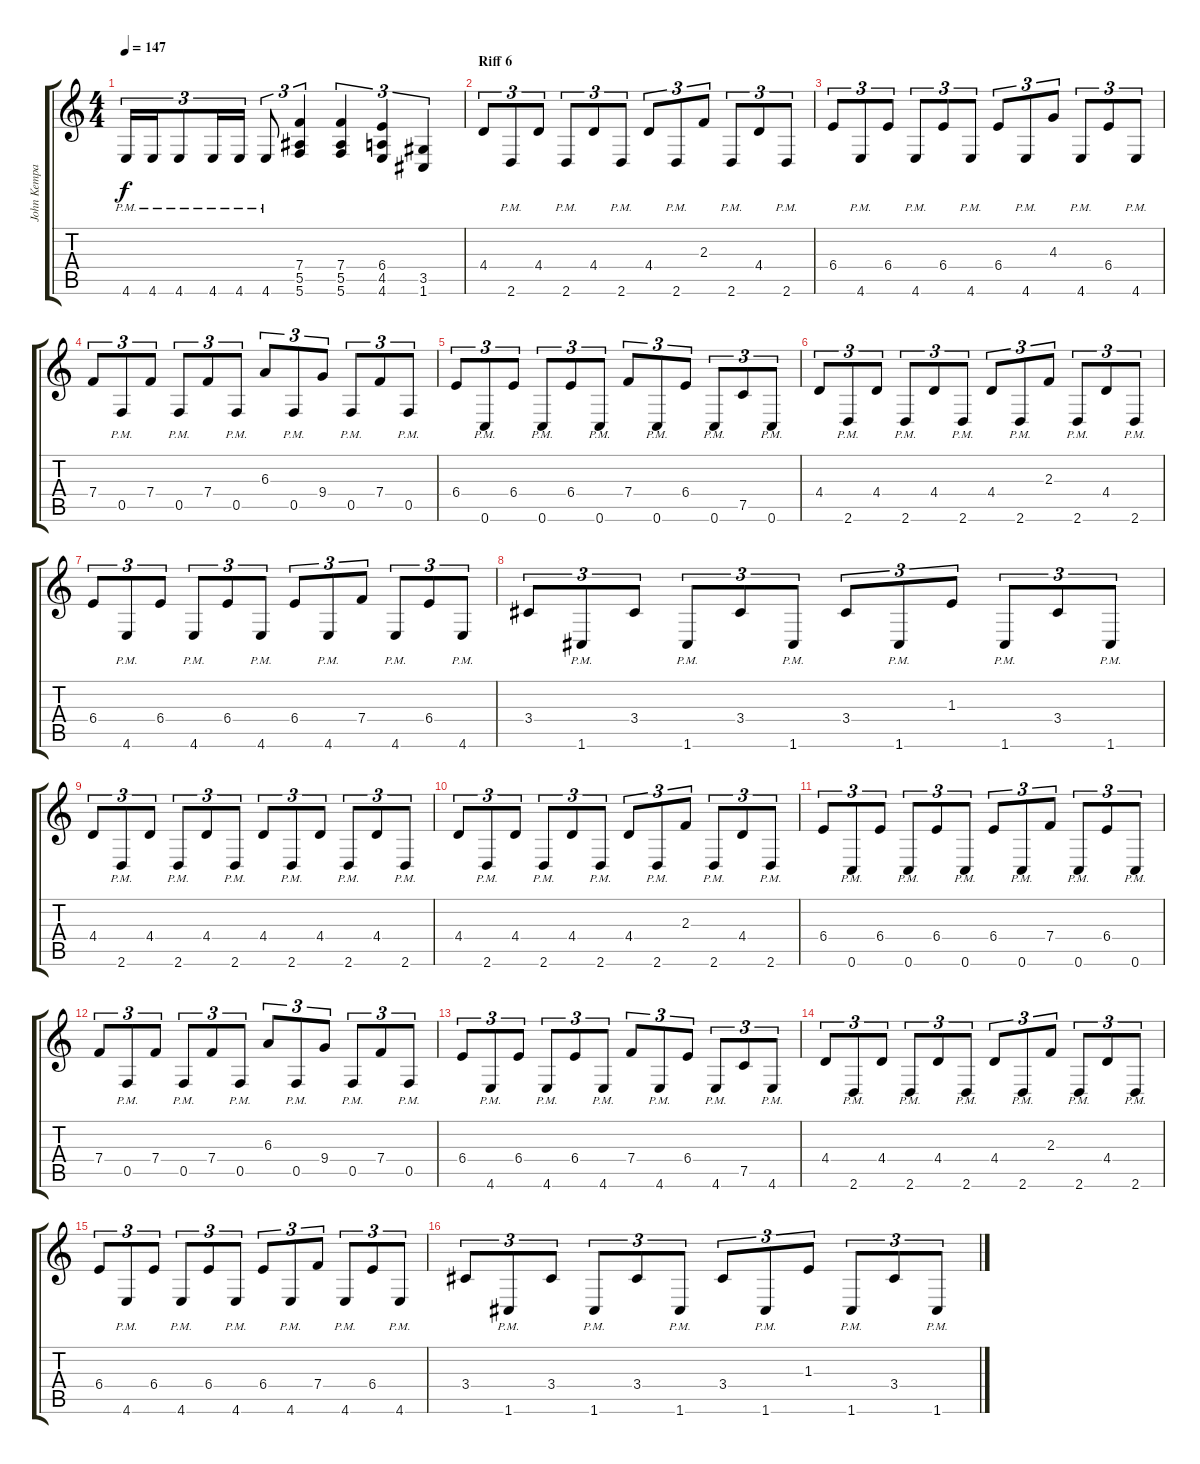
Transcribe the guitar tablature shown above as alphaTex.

\track ("John Kempainen (Rhythm Guitar)" "John Kempa") {instrument distortionguitar}
\staff {score tabs}
\tuning (C4 G3 Eb3 Bb2 F2 C2) {hide}
\ts (4 4)
\tempo 147
\clef g2
\ks c
4.6{pm}.16{tu (3 2) dy f} 4.6{pm}.16{tu (3 2)} 4.6{pm}.8{tu (3 2)} 4.6{pm}.16{tu (3 2)} 4.6{pm}.16{tu (3 2)} 4.6{pm}.8{tu (3 2)} (7.4 5.5 5.6).4{tu (3 2)} (7.4 5.5 5.6).4{tu (3 2)} (6.4 4.5 4.6).4{tu (3 2)} (3.5 1.6).4{tu (3 2)} |
\section ("" "Riff 6")
4.4.8{tu (3 2)} 2.6{pm}.8{tu (3 2)} 4.4.8{tu (3 2)} 2.6{pm}.8{tu (3 2)} 4.4.8{tu (3 2)} 2.6{pm}.8{tu (3 2)} 4.4.8{tu (3 2)} 2.6{pm}.8{tu (3 2)} 2.3.8{tu (3 2)} 2.6{pm}.8{tu (3 2)} 4.4.8{tu (3 2)} 2.6{pm}.8{tu (3 2)} |
6.4.8{tu (3 2)} 4.6{pm}.8{tu (3 2)} 6.4.8{tu (3 2)} 4.6{pm}.8{tu (3 2)} 6.4.8{tu (3 2)} 4.6{pm}.8{tu (3 2)} 6.4.8{tu (3 2)} 4.6{pm}.8{tu (3 2)} 4.3.8{tu (3 2)} 4.6{pm}.8{tu (3 2)} 6.4.8{tu (3 2)} 4.6{pm}.8{tu (3 2)} |
7.4.8{tu (3 2)} 0.5{pm}.8{tu (3 2)} 7.4.8{tu (3 2)} 0.5{pm}.8{tu (3 2)} 7.4.8{tu (3 2)} 0.5{pm}.8{tu (3 2)} 6.3.8{tu (3 2)} 0.5{pm}.8{tu (3 2)} 9.4.8{tu (3 2)} 0.5{pm}.8{tu (3 2)} 7.4.8{tu (3 2)} 0.5{pm}.8{tu (3 2)} |
6.4.8{tu (3 2)} 0.6{pm}.8{tu (3 2)} 6.4.8{tu (3 2)} 0.6{pm}.8{tu (3 2)} 6.4.8{tu (3 2)} 0.6{pm}.8{tu (3 2)} 7.4.8{tu (3 2)} 0.6{pm}.8{tu (3 2)} 6.4.8{tu (3 2)} 0.6{pm}.8{tu (3 2)} 7.5.8{tu (3 2)} 0.6{pm}.8{tu (3 2)} |
4.4.8{tu (3 2)} 2.6{pm}.8{tu (3 2)} 4.4.8{tu (3 2)} 2.6{pm}.8{tu (3 2)} 4.4.8{tu (3 2)} 2.6{pm}.8{tu (3 2)} 4.4.8{tu (3 2)} 2.6{pm}.8{tu (3 2)} 2.3.8{tu (3 2)} 2.6{pm}.8{tu (3 2)} 4.4.8{tu (3 2)} 2.6{pm}.8{tu (3 2)} |
6.4.8{tu (3 2)} 4.6{pm}.8{tu (3 2)} 6.4.8{tu (3 2)} 4.6{pm}.8{tu (3 2)} 6.4.8{tu (3 2)} 4.6{pm}.8{tu (3 2)} 6.4.8{tu (3 2)} 4.6{pm}.8{tu (3 2)} 7.4.8{tu (3 2)} 4.6{pm}.8{tu (3 2)} 6.4.8{tu (3 2)} 4.6{pm}.8{tu (3 2)} |
3.4.8{tu (3 2)} 1.6{pm}.8{tu (3 2)} 3.4.8{tu (3 2)} 1.6{pm}.8{tu (3 2)} 3.4.8{tu (3 2)} 1.6{pm}.8{tu (3 2)} 3.4.8{tu (3 2)} 1.6{pm}.8{tu (3 2)} 1.3.8{tu (3 2)} 1.6{pm}.8{tu (3 2)} 3.4.8{tu (3 2)} 1.6{pm}.8{tu (3 2)} |
4.4.8{tu (3 2)} 2.6{pm}.8{tu (3 2)} 4.4.8{tu (3 2)} 2.6{pm}.8{tu (3 2)} 4.4.8{tu (3 2)} 2.6{pm}.8{tu (3 2)} 4.4.8{tu (3 2)} 2.6{pm}.8{tu (3 2)} 4.4.8{tu (3 2)} 2.6{pm}.8{tu (3 2)} 4.4.8{tu (3 2)} 2.6{pm}.8{tu (3 2)} |
4.4.8{tu (3 2)} 2.6{pm}.8{tu (3 2)} 4.4.8{tu (3 2)} 2.6{pm}.8{tu (3 2)} 4.4.8{tu (3 2)} 2.6{pm}.8{tu (3 2)} 4.4.8{tu (3 2)} 2.6{pm}.8{tu (3 2)} 2.3.8{tu (3 2)} 2.6{pm}.8{tu (3 2)} 4.4.8{tu (3 2)} 2.6{pm}.8{tu (3 2)} |
6.4.8{tu (3 2)} 0.6{pm}.8{tu (3 2)} 6.4.8{tu (3 2)} 0.6{pm}.8{tu (3 2)} 6.4.8{tu (3 2)} 0.6{pm}.8{tu (3 2)} 6.4.8{tu (3 2)} 0.6{pm}.8{tu (3 2)} 7.4.8{tu (3 2)} 0.6{pm}.8{tu (3 2)} 6.4.8{tu (3 2)} 0.6{pm}.8{tu (3 2)} |
7.4.8{tu (3 2)} 0.5{pm}.8{tu (3 2)} 7.4.8{tu (3 2)} 0.5{pm}.8{tu (3 2)} 7.4.8{tu (3 2)} 0.5{pm}.8{tu (3 2)} 6.3.8{tu (3 2)} 0.5{pm}.8{tu (3 2)} 9.4.8{tu (3 2)} 0.5{pm}.8{tu (3 2)} 7.4.8{tu (3 2)} 0.5{pm}.8{tu (3 2)} |
6.4.8{tu (3 2)} 4.6{pm}.8{tu (3 2)} 6.4.8{tu (3 2)} 4.6{pm}.8{tu (3 2)} 6.4.8{tu (3 2)} 4.6{pm}.8{tu (3 2)} 7.4.8{tu (3 2)} 4.6{pm}.8{tu (3 2)} 6.4.8{tu (3 2)} 4.6{pm}.8{tu (3 2)} 7.5.8{tu (3 2)} 4.6{pm}.8{tu (3 2)} |
4.4.8{tu (3 2)} 2.6{pm}.8{tu (3 2)} 4.4.8{tu (3 2)} 2.6{pm}.8{tu (3 2)} 4.4.8{tu (3 2)} 2.6{pm}.8{tu (3 2)} 4.4.8{tu (3 2)} 2.6{pm}.8{tu (3 2)} 2.3.8{tu (3 2)} 2.6{pm}.8{tu (3 2)} 4.4.8{tu (3 2)} 2.6{pm}.8{tu (3 2)} |
6.4.8{tu (3 2)} 4.6{pm}.8{tu (3 2)} 6.4.8{tu (3 2)} 4.6{pm}.8{tu (3 2)} 6.4.8{tu (3 2)} 4.6{pm}.8{tu (3 2)} 6.4.8{tu (3 2)} 4.6{pm}.8{tu (3 2)} 7.4.8{tu (3 2)} 4.6{pm}.8{tu (3 2)} 6.4.8{tu (3 2)} 4.6{pm}.8{tu (3 2)} |
3.4.8{tu (3 2)} 1.6{pm}.8{tu (3 2)} 3.4.8{tu (3 2)} 1.6{pm}.8{tu (3 2)} 3.4.8{tu (3 2)} 1.6{pm}.8{tu (3 2)} 3.4.8{tu (3 2)} 1.6{pm}.8{tu (3 2)} 1.3.8{tu (3 2)} 1.6{pm}.8{tu (3 2)} 3.4.8{tu (3 2)} 1.6{pm}.8{tu (3 2)}
